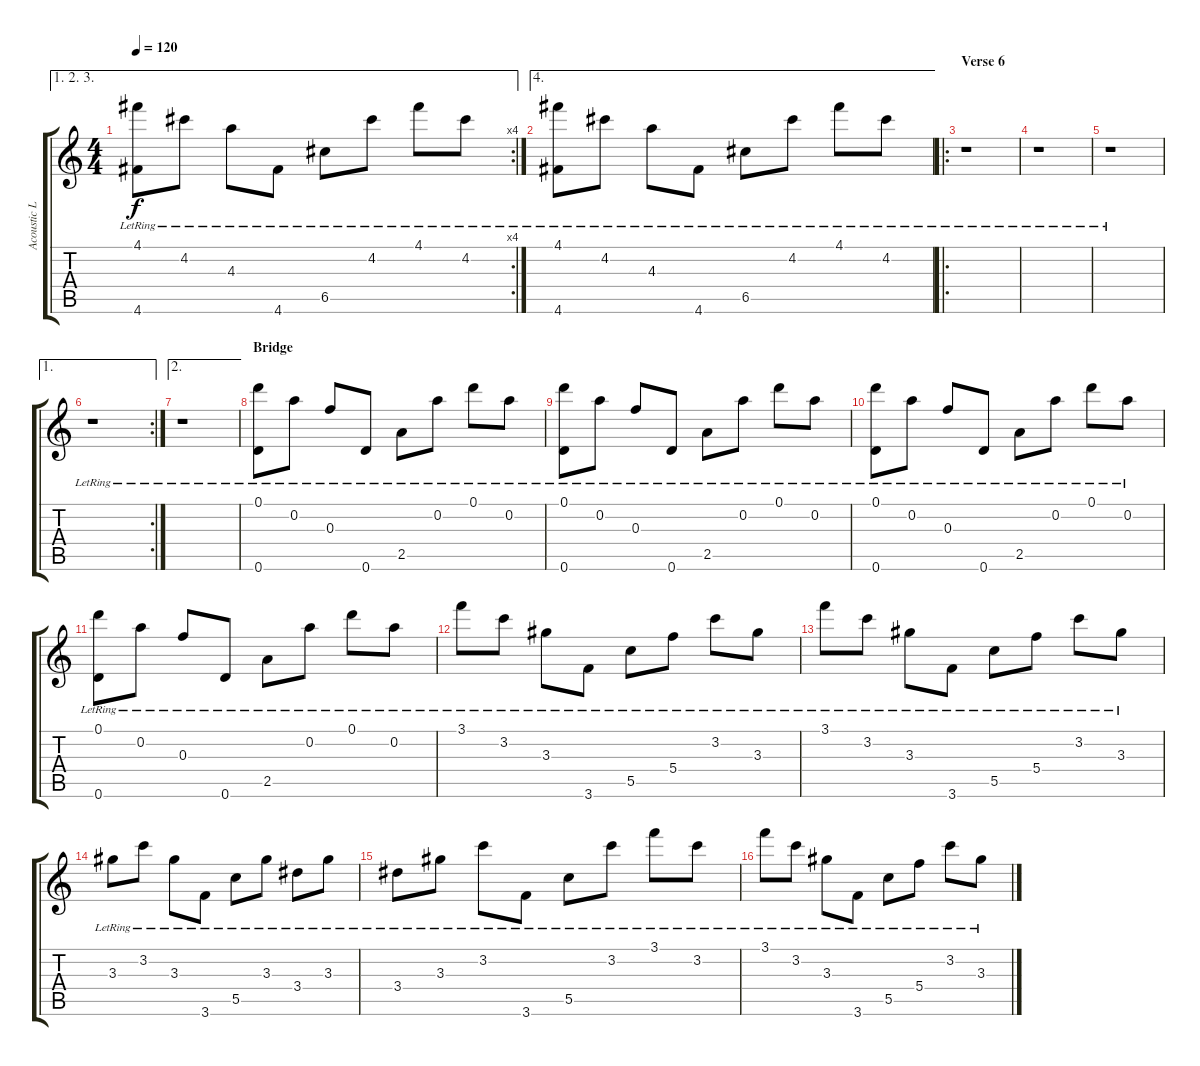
\track ("Acoustic Lead" "Acoustic L") {instrument acousticguitarsteel}
\staff {score tabs}
\tuning (D5 A4 F4 C4 G3 D3) {hide}
\ae (1 2 3)
\rc 4
\ts (4 4)
\tempo 120
\clef g2
\ks c
(4.1{lr} 4.6{lr}).8{dy f} 4.2{lr}.8 4.3{lr}.8 4.6{lr}.8 6.5{lr}.8 4.2{lr}.8 4.1{lr}.8 4.2{lr}.8 |
\ae 4
(4.1{lr} 4.6{lr}).8 4.2{lr}.8 4.3{lr}.8 4.6{lr}.8 6.5{lr}.8 4.2{lr}.8 4.1{lr}.8 4.2{lr}.8 |
\ro
\section ("" "Verse 6")
r.1 |
r.1 |
r.1 |
\ae 1
\rc 2
r.1 |
\ae 2
r.1 |
\section ("" "Bridge")
(0.1{lr} 0.6{lr}).8 0.2{lr}.8 0.3{lr}.8 0.6{lr}.8 2.5{lr}.8 0.2{lr}.8 0.1{lr}.8 0.2{lr}.8 |
(0.1{lr} 0.6{lr}).8 0.2{lr}.8 0.3{lr}.8 0.6{lr}.8 2.5{lr}.8 0.2{lr}.8 0.1{lr}.8 0.2{lr}.8 |
(0.1{lr} 0.6{lr}).8 0.2{lr}.8 0.3{lr}.8 0.6{lr}.8 2.5{lr}.8 0.2{lr}.8 0.1{lr}.8 0.2{lr}.8 |
(0.1{lr} 0.6{lr}).8 0.2{lr}.8 0.3{lr}.8 0.6{lr}.8 2.5{lr}.8 0.2{lr}.8 0.1{lr}.8 0.2{lr}.8 |
3.1{lr}.8 3.2{lr}.8 3.3{lr}.8 3.6{lr}.8 5.5{lr}.8 5.4{lr}.8 3.2{lr}.8 3.3{lr}.8 |
3.1{lr}.8 3.2{lr}.8 3.3{lr}.8 3.6{lr}.8 5.5{lr}.8 5.4{lr}.8 3.2{lr}.8 3.3{lr}.8 |
3.3{lr}.8 3.2{lr}.8 3.3{lr}.8 3.6{lr}.8 5.5{lr}.8 3.3{lr}.8 3.4{lr}.8 3.3{lr}.8 |
3.4{lr}.8 3.3{lr}.8 3.2{lr}.8 3.6{lr}.8 5.5{lr}.8 3.2{lr}.8 3.1{lr}.8 3.2{lr}.8 |
3.1{lr}.8 3.2{lr}.8 3.3{lr}.8 3.6{lr}.8 5.5{lr}.8 5.4{lr}.8 3.2{lr}.8 3.3{lr}.8
